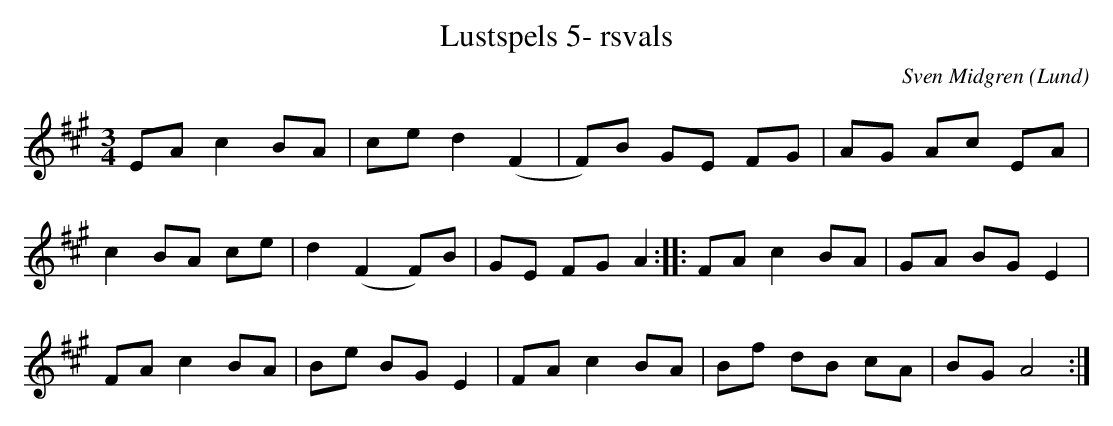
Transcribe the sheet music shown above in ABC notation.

X:1
T:Lustspels 5- rsvals
C:Sven Midgren
O:Lund
M:3/4
L:1/8
K:A
EA c2 BA | ce d2 (F2 | F)B GE FG | AG Ac EA |
c2 BA ce | d2 (F2  F)B | GE FG A2 :||: FA c2 BA | GA BG E2 |
FA c2 BA | Be BG E2 | FA c2 BA | Bf dB cA | BG A4 :|
